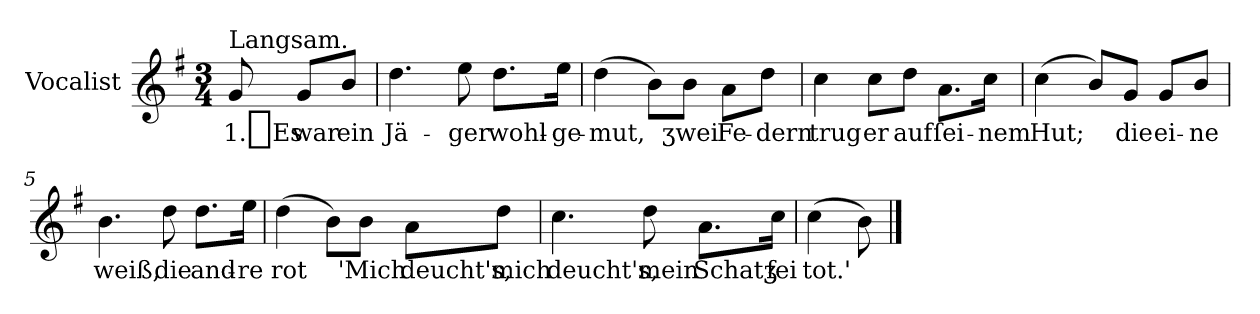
**kern	**text
*part1	*part1
*staff1	*staff1
*I"Vocalist	*
*k[f#]	*
*G:	*
*M3/4	*
=	=
!LO:TX:a:t=Langsam.	!
8g	1._Es
8gL	war
8bJ	ein
=1	=1
4.dd	Jä-
8ee	-ger
8.ddL	wohl-
16eeJk	-ge-
=2	=2
(4dd	-mut,
8bL)	.
8bJ	ʒwei
8aL	Fe-
8ddJ	-dern
=3	=3
4cc	trug
8ccL	er
8ddJ	auf
8.aL	ſei-
16ccJk	-nem
=4	=4
(4cc	Hut;
8bL)	.
8gJ	die
8gL	ei-
8bJ	-ne
=5	=5
4.b	weiß,
8dd	die
8.ddL	and-
16eeJk	-re
=6	=6
(4dd	rot
8bL)	.
8bJ	'Mich
8aL	deucht's,
8ddJ	mich
=7	=7
4.cc	deucht's,
8dd	mein
8.aL	Schatʒ
16ccJk	ſei
=8	=8
(4cc	tot.'
8b)	.
==	==
*-	*-
